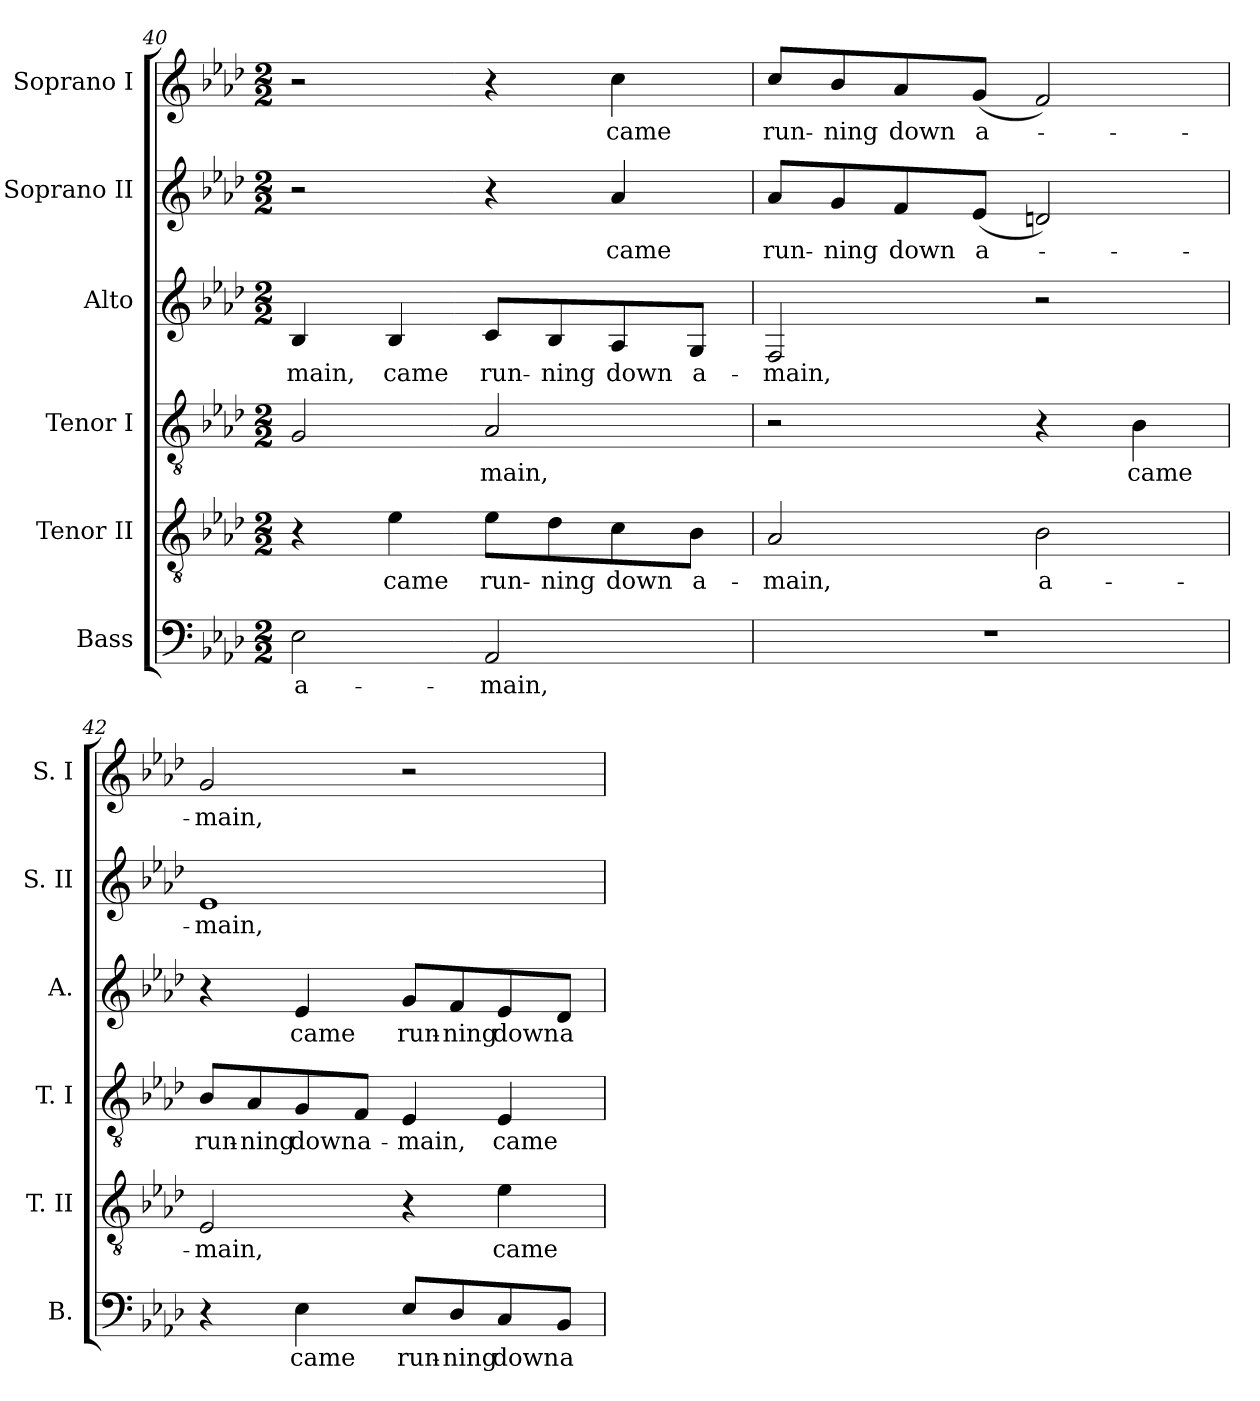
**kern	**text	**kern	**text	**kern	**text	**kern	**text	**kern	**text	**kern	**text
*part6	*part6	*part5	*part5	*part4	*part4	*part3	*part3	*part2	*part2	*part1	*part1
*staff6	*staff6	*staff5	*staff5	*staff4	*staff4	*staff3	*staff3	*staff2	*staff2	*staff1	*staff1
*I"Bass	*	*I"Tenor II	*	*I"Tenor I	*	*I"Alto	*	*I"Soprano II	*	*I"Soprano I	*
*I'B.	*	*I'T. II	*	*I'T. I	*	*I'A.	*	*I'S. II	*	*I'S. I	*
*clefF4	*	*clefGv2	*	*clefGv2	*	*clefG2	*	*clefG2	*	*clefG2	*
*	*	*ITrd7c12	*	*ITrd7c12	*	*	*	*	*	*	*
*k[b-e-a-d-]	*	*k[b-e-a-d-]	*	*k[b-e-a-d-]	*	*k[b-e-a-d-]	*	*k[b-e-a-d-]	*	*k[b-e-a-d-]	*
*A-:	*	*A-:	*	*A-:	*	*A-:	*	*A-:	*	*A-:	*
*M2/2	*	*M2/2	*	*M2/2	*	*M2/2	*	*M2/2	*	*M2/2	*
=40	=40	=40	=40	=40	=40	=40	=40	=40	=40	=40	=40
!	!LO:LY:b:color=#000000	!	!	!	!	!	!	!	!	!	!
!	!	!	!	!	!	!	!LO:LY:b:color=#000000	!	!	!	!
2E-i\	a-	4r	.	2GGi/	.	4B-i/	-main,	2r	.	2r	.
!	!	!	!LO:LY:b:color=#000000	!	!	!	!	!	!	!	!
!	!	!	!	!	!	!	!LO:LY:b:color=#000000	!	!	!	!
.	.	4E-i\	came	.	.	4B-i/	came	.	.	.	.
!	!LO:LY:b:color=#000000	!	!	!	!	!	!	!	!	!	!
!	!	!	!LO:LY:b:color=#000000	!	!	!	!	!	!	!	!
!	!	!	!	!	!LO:LY:b:color=#000000	!	!	!	!	!	!
!	!	!	!	!	!	!	!LO:LY:b:color=#000000	!	!	!	!
2AA-i/	-main,	8E-i\L	run-	2AA-i/	-main,	8ci/L	run-	4r	.	4r	.
!	!	!	!LO:LY:b:color=#000000	!	!	!	!	!	!	!	!
!	!	!	!	!	!	!	!LO:LY:b:color=#000000	!	!	!	!
.	.	8D-i\	-ning	.	.	8B-i/	-ning	.	.	.	.
!	!	!	!LO:LY:b:color=#000000	!	!	!	!	!	!	!	!
!	!	!	!	!	!	!	!LO:LY:b:color=#000000	!	!	!	!
!	!	!	!	!	!	!	!	!	!LO:LY:b:color=#000000	!	!
!	!	!	!	!	!	!	!	!	!	!	!LO:LY:b:color=#000000
.	.	8Ci\	down	.	.	8A-i/	down	4a-i/	came	4cci\	came
!	!	!	!LO:LY:b:color=#000000	!	!	!	!	!	!	!	!
!	!	!	!	!	!	!	!LO:LY:b:color=#000000	!	!	!	!
.	.	8BB-i\J	a-	.	.	8Gi/J	a-	.	.	.	.
=41	=41	=41	=41	=41	=41	=41	=41	=41	=41	=41	=41
!	!	!	!LO:LY:b:color=#000000	!	!	!	!	!	!	!	!
!	!	!	!	!	!	!	!LO:LY:b:color=#000000	!	!	!	!
!	!	!	!	!	!	!	!	!	!LO:LY:b:color=#000000	!	!
!	!	!	!	!	!	!	!	!	!	!	!LO:LY:b:color=#000000
1r	.	2AA-i/	-main,	2r	.	2Fi/	-main,	8a-i/L	run-	8cci/L	run-
!	!	!	!	!	!	!	!	!	!LO:LY:b:color=#000000	!	!
!	!	!	!	!	!	!	!	!	!	!	!LO:LY:b:color=#000000
.	.	.	.	.	.	.	.	8gi/	-ning	8b-i/	-ning
!	!	!	!	!	!	!	!	!	!LO:LY:b:color=#000000	!	!
!	!	!	!	!	!	!	!	!	!	!	!LO:LY:b:color=#000000
.	.	.	.	.	.	.	.	8fi/	down	8a-i/	down
!	!	!	!	!	!	!	!	!	!LO:LY:b:color=#000000	!	!
!	!	!	!	!	!	!	!	!	!	!	!LO:LY:b:color=#000000
.	.	.	.	.	.	.	.	(8e-i/J	a-	(8gi/J	a-
!	!	!	!LO:LY:b:color=#000000	!	!	!	!	!	!	!	!
.	.	2BB-i\	a-	4r	.	2r	.	2dni/)	.	2fi/)	.
!	!	!	!	!	!LO:LY:b:color=#000000	!	!	!	!	!	!
.	.	.	.	4BB-i\	came	.	.	.	.	.	.
!!LO:PB:g=z
=42	=42	=42	=42	=42	=42	=42	=42	=42	=42	=42	=42
!	!	!	!LO:LY:b:color=#000000	!	!	!	!	!	!	!	!
!	!	!	!	!	!LO:LY:b:color=#000000	!	!	!	!	!	!
!	!	!	!	!	!	!	!	!	!LO:LY:b:color=#000000	!	!
!	!	!	!	!	!	!	!	!	!	!	!LO:LY:b:color=#000000
4r	.	2EE-i/	-main,	8BB-i/L	run-	4r	.	1e-i	-main,	2gi/	-main,
!	!	!	!	!	!LO:LY:b:color=#000000	!	!	!	!	!	!
.	.	.	.	8AA-i/	-ning	.	.	.	.	.	.
!	!LO:LY:b:color=#000000	!	!	!	!	!	!	!	!	!	!
!	!	!	!	!	!LO:LY:b:color=#000000	!	!	!	!	!	!
!	!	!	!	!	!	!	!LO:LY:b:color=#000000	!	!	!	!
4E-i\	came	.	.	8GGi/	down	4e-i/	came	.	.	.	.
!	!	!	!	!	!LO:LY:b:color=#000000	!	!	!	!	!	!
.	.	.	.	8FFi/J	a-	.	.	.	.	.	.
!	!LO:LY:b:color=#000000	!	!	!	!	!	!	!	!	!	!
!	!	!	!	!	!LO:LY:b:color=#000000	!	!	!	!	!	!
!	!	!	!	!	!	!	!LO:LY:b:color=#000000	!	!	!	!
8E-i/L	run-	4r	.	4EE-i/	-main,	8gi/L	run-	.	.	2r	.
!	!LO:LY:b:color=#000000	!	!	!	!	!	!	!	!	!	!
!	!	!	!	!	!	!	!LO:LY:b:color=#000000	!	!	!	!
8D-i/	-ning	.	.	.	.	8fi/	-ning	.	.	.	.
!	!LO:LY:b:color=#000000	!	!	!	!	!	!	!	!	!	!
!	!	!	!LO:LY:b:color=#000000	!	!	!	!	!	!	!	!
!	!	!	!	!	!LO:LY:b:color=#000000	!	!	!	!	!	!
!	!	!	!	!	!	!	!LO:LY:b:color=#000000	!	!	!	!
8Ci/	down	4E-i\	came	4EE-i/	came	8e-i/	down	.	.	.	.
!	!LO:LY:b:color=#000000	!	!	!	!	!	!	!	!	!	!
!	!	!	!	!	!	!	!LO:LY:b:color=#000000	!	!	!	!
8BB-i/J	a-	.	.	.	.	8d-i/J	a-	.	.	.	.
=	=	=	=	=	=	=	=	=	=	=	=
*-	*-	*-	*-	*-	*-	*-	*-	*-	*-	*-	*-
